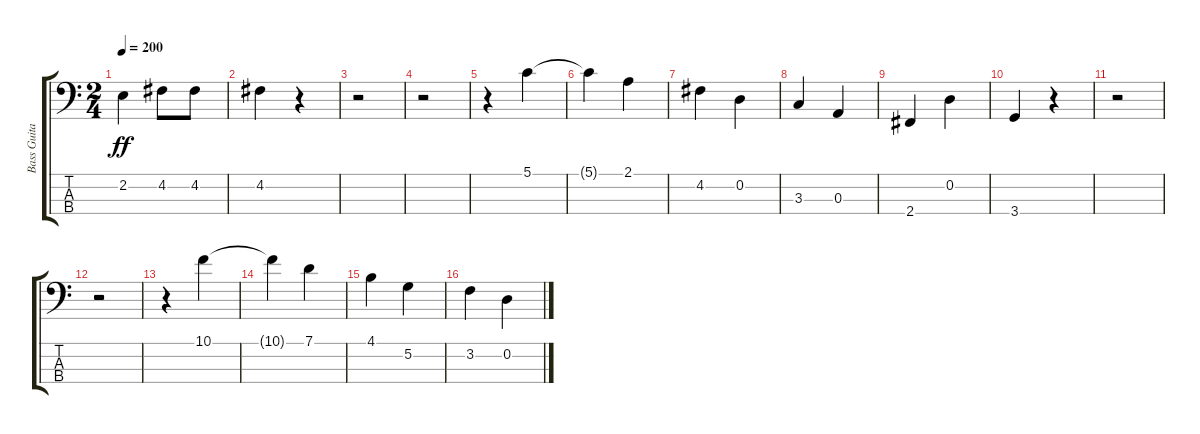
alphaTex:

\track ("Bass Guitar" "Bass Guita") {instrument electricbassfinger}
\staff {score tabs}
\tuning (G2 D2 A1 E1) {hide}
\ts (2 4)
\tempo 200
\clef f4
\ks c
2.2.4{dy ff} 4.2.8 4.2.8 |
4.2.4 r.4 |
r.2 |
r.2 |
r.4 5.1.4 |
5.1{t}.4 2.1.4 |
4.2.4 0.2.4 |
3.3.4 0.3.4 |
2.4.4 0.2.4 |
3.4.4 r.4 |
r.2 |
r.2 |
r.4 10.1.4 |
10.1{t}.4 7.1.4 |
4.1.4 5.2.4 |
3.2.4 0.2.4
